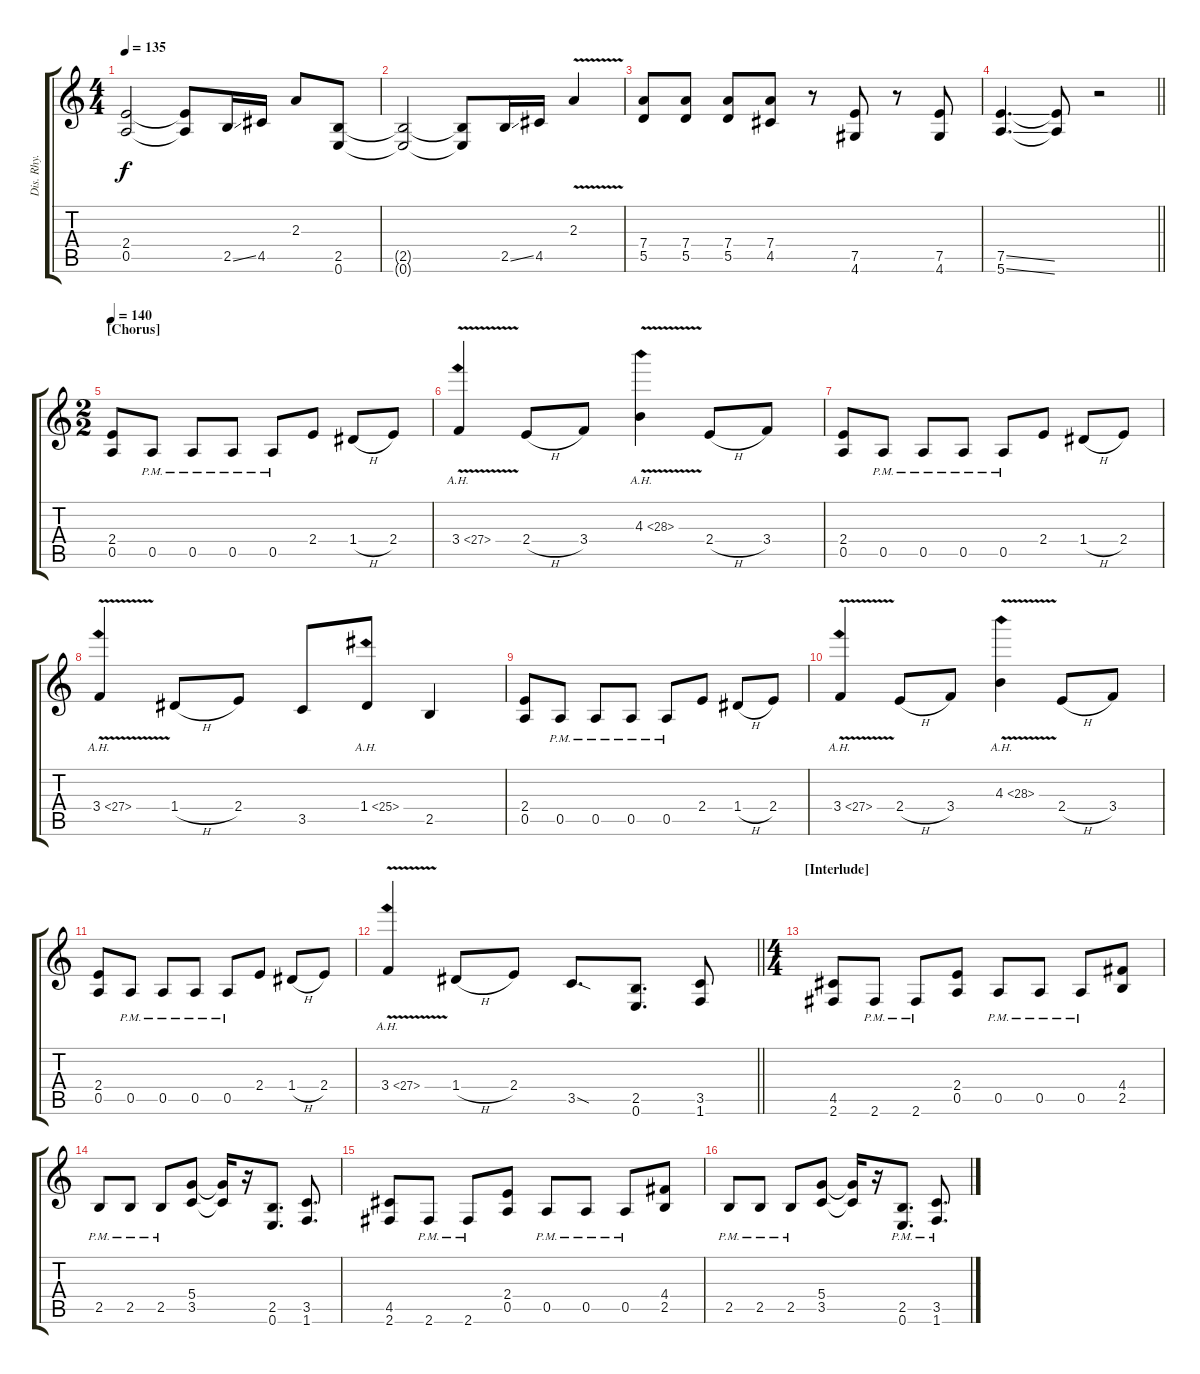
\track ("Dis. Rhy." "Dis. Rhy.") {instrument distortionguitar}
\staff {score tabs}
\tuning (E4 B3 G3 D3 A2 E2) {hide}
\ts (4 4)
\tempo 135
\clef g2
\ks c
(2.4{t} 0.5{t}).2{dy f} (2.4{t} 0.5{t}).8 2.5{ss}.16 4.5.16 2.3.8 (2.5 0.6).8 |
(2.5{t} 0.6{t}).2 (2.5{t} 0.6{t}).8 2.5{ss}.16 4.5.16 2.3{v}.4 |
(7.4 5.5).8 (7.4 5.5).8 (7.4 5.5).8 (7.4 4.5).8 r.8 (7.5 4.6).8 r.8 (7.5 4.6).8 |
\barLineRight lightlight
(7.5{ss} 5.6{ss}).4{d} (7.5{t} 5.6{t}).8 r.2 |
\ts (2 2)
\section ("" "[Chorus]")
\tempo 140
(2.4 0.5).8 0.5{pm}.8 0.5{pm}.8 0.5{pm}.8 0.5{pm}.8 2.4.8 1.4{h}.8 2.4.8 |
3.4{ah 24 v}.4 2.4{h}.8 3.4.8 4.3{ah 24 v}.4 2.4{h}.8 3.4.8 |
(2.4 0.5).8 0.5{pm}.8 0.5{pm}.8 0.5{pm}.8 0.5{pm}.8 2.4.8 1.4{h}.8 2.4.8 |
3.4{ah 24 v}.4 1.4{h}.8 2.4.8 3.5.8 1.4{ah 24}.8 2.5.4 |
(2.4 0.5).8 0.5{pm}.8 0.5{pm}.8 0.5{pm}.8 0.5{pm}.8 2.4.8 1.4{h}.8 2.4.8 |
3.4{ah 24 v}.4 2.4{h}.8 3.4.8 4.3{ah 24 v}.4 2.4{h}.8 3.4.8 |
(2.4 0.5).8 0.5{pm}.8 0.5{pm}.8 0.5{pm}.8 0.5{pm}.8 2.4.8 1.4{h}.8 2.4.8 |
\barLineRight lightlight
3.4{ah 24 v}.4 1.4{h}.8 2.4.8 3.5{sod}.8{d} (2.5 0.6).8{d} (3.5 1.6).8 |
\ts (4 4)
\section ("" "[Interlude]")
(4.5 2.6).8 2.6{pm}.8 2.6{pm}.8 (2.4 0.5).8 0.5{pm}.8 0.5{pm}.8 0.5{pm}.8 (4.4 2.5).8 |
2.5{pm}.8 2.5{pm}.8 2.5{pm}.8 (5.4 3.5).8 (5.4{t} 3.5{t}).16 r.16 (2.5 0.6).8{d} (3.5 1.6).8{d} |
(4.5 2.6).8 2.6{pm}.8 2.6{pm}.8 (2.4 0.5).8 0.5{pm}.8 0.5{pm}.8 0.5{pm}.8 (4.4 2.5).8 |
2.5{pm}.8 2.5{pm}.8 2.5{pm}.8 (5.4 3.5).8 (5.4{t} 3.5{t}).16 r.16 (2.5{pm} 0.6{pm}).8{d} (3.5{pm} 1.6{pm}).8{d}
